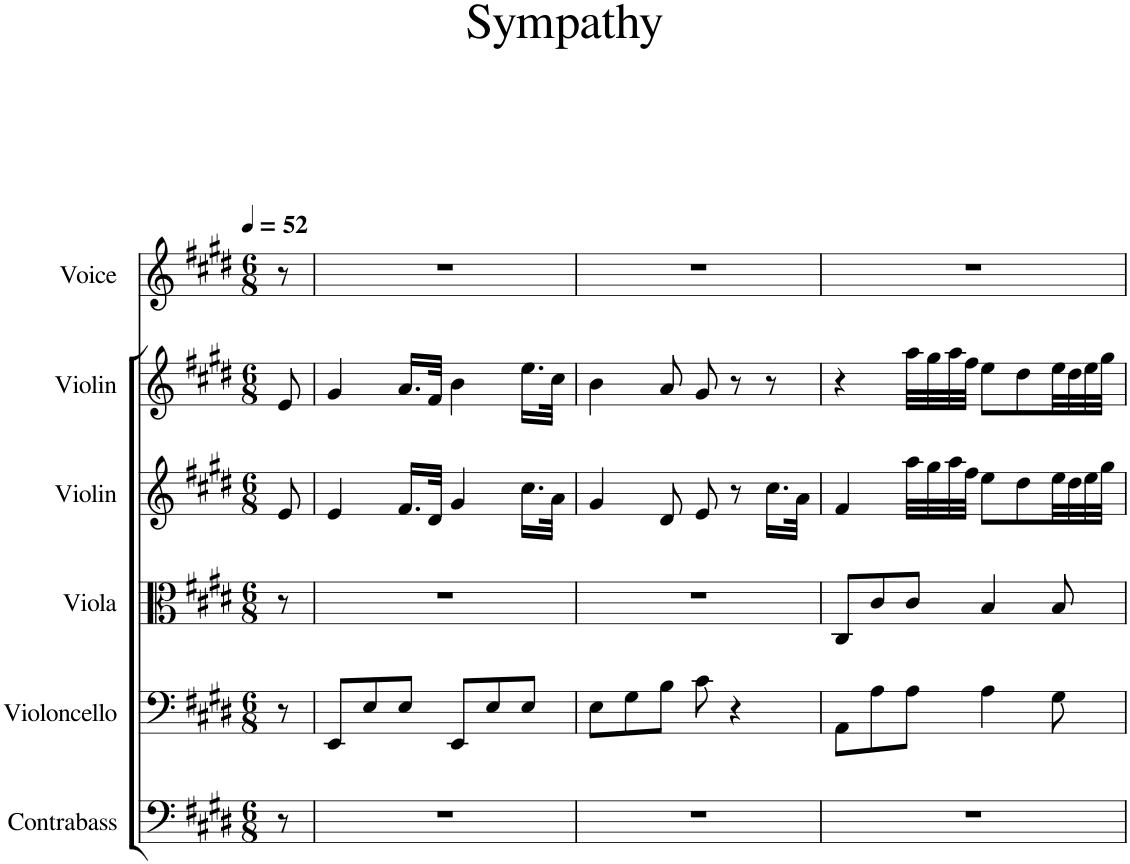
**kern	**kern	**kern	**kern	**kern	**kern
*part6	*part5	*part4	*part3	*part2	*part1
*staff6	*staff5	*staff4	*staff3	*staff2	*staff1
*I"Contrabass	*I"Violoncello	*I"Viola	*I"Violin	*I"Violin	*I"Voice
*I'Cb.	*I'Vc.	*I'Vla.	*I'Vln.	*I'Vln.	*I'Vo.
*clefF4	*clefF4	*clefC3	*clefG2	*clefG2	*clefG2
*Trd7c12	*	*	*	*	*
*k[f#c#g#d#]	*k[f#c#g#d#]	*k[f#c#g#d#]	*k[f#c#g#d#]	*k[f#c#g#d#]	*k[f#c#g#d#]
*M6/8	*M6/8	*M6/8	*M6/8	*M6/8	*M6/8
*MM52	*MM52	*MM52	*MM52	*MM52	*MM52
=1	=1	=1	=1	=1	=1
8r	8r	8r	8e/	8e/	8r
=2	=2	=2	=2	=2	=2
2.r	8EE/L	2.r	4e/	4g#/	2.r
.	8E/	.	.	.	.
.	8E/J	.	16.f#/LL	16.a/LL	.
.	.	.	32d#/JJk	32f#/JJk	.
.	8EE/L	.	4g#/	4b\	.
.	8E/	.	.	.	.
.	8E/J	.	16.cc#\LL	16.ee\LL	.
.	.	.	32a\JJk	32cc#\JJk	.
=3	=3	=3	=3	=3	=3
2.r	8E\L	2.r	4g#/	4b\	2.r
.	8G#\	.	.	.	.
.	8B\J	.	8d#/	8a/	.
.	8c#\	.	8e/	8g#/	.
.	4r	.	8r	8r	.
.	.	.	16.cc#\LL	8r	.
.	.	.	32a\JJk	.	.
=4	=4	=4	=4	=4	=4
2.r	8AA\L	8C#/L	4f#/	4r	2.r
.	8A\	8c#/	.	.	.
.	8A\J	8c#/J	32aa\LLL	32aa\LLL	.
.	.	.	32gg#\	32gg#\	.
.	.	.	32aa\	32aa\	.
.	.	.	32ff#\JJJ	32ff#\JJJ	.
.	4A\	4B/	8ee\L	8ee\L	.
.	.	.	8dd#\	8dd#\	.
.	8G#\	8B/	32ee\LL	32ee\LL	.
.	.	.	32dd#\	32dd#\	.
.	.	.	32ee\	32ee\	.
.	.	.	32gg#\JJJ	32gg#\JJJ	.
=	=	=	=	=	=
*-	*-	*-	*-	*-	*-
